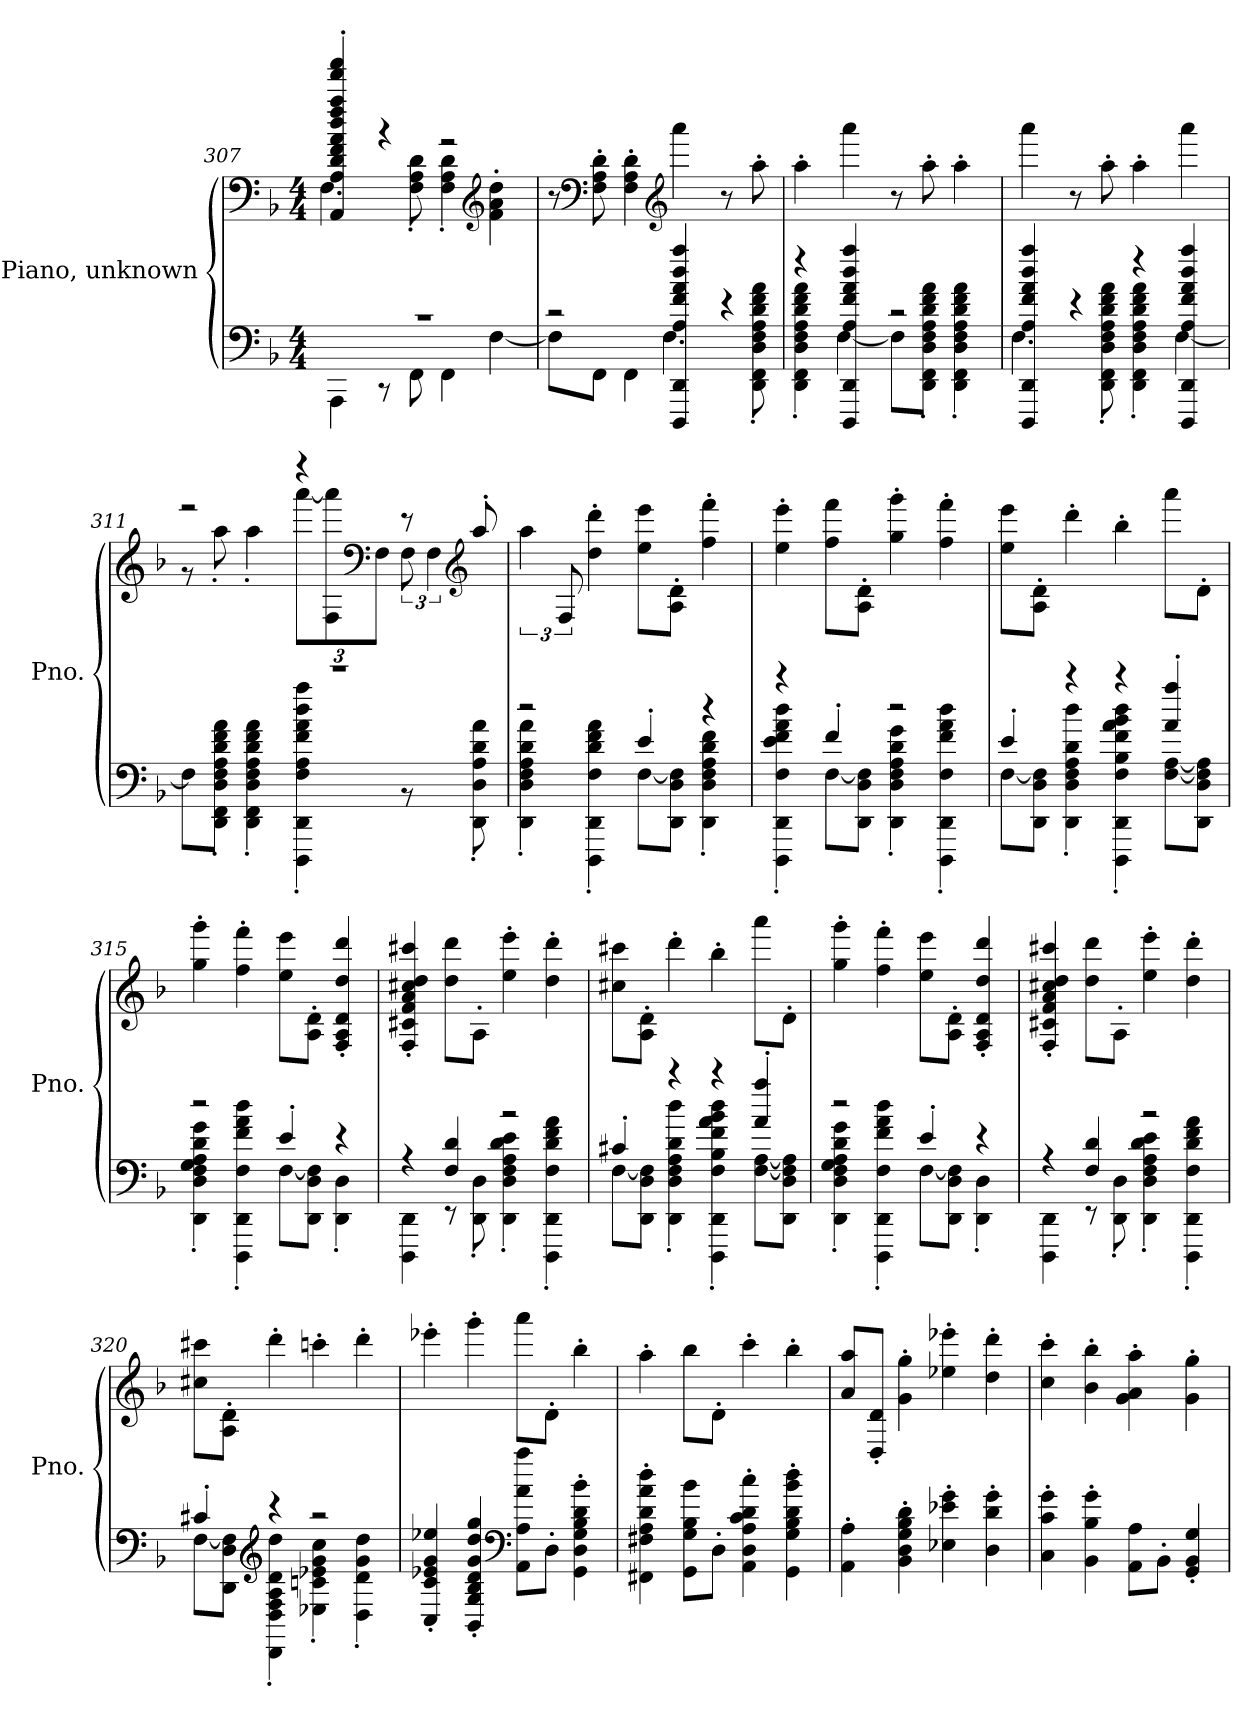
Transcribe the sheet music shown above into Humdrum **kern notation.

**kern	**kern
*part1	*part1
*staff2	*staff1
*I"Piano, unknown	*
*I'Pno.	*
*clefF4	*clefF4
*k[b-]	*k[b-]
*M4/4	*M4/4
=307	=307
*^	*^
1r	4AAA\	4AA/' 4A/' 4d/' 4f/' 4a/' 4dd/' 4ff/' 4aa/' 4fff/' 4aaa/'	4.F\
.	8r	4r	.
.	8FF\	.	8F\' 8A\' 8d\'
.	4FF\	2r	4F\' 4A\' 4d\'
*	*	*clefG2	*
.	[4F\	.	4f\' 4a\' 4dd\'
*	*	*v	*v
!!LO:PB:g=z
=308	=308	=308
2r	8F\L]	8r
*	*	*clefF4
.	8FF\J	8F\' 8A\' 8d\'
.	4FF\	4F\' 4A\' 4d\'
*	*	*clefG2
4DDD/ 4DD/ 4A/ 4f/ 4a/ 4dd/ 4aa/	4.F\	4aaa\
4r	.	8r
.	8DD\' 8FF\' 8D\' 8F\' 8A\' 8d\' 8f\' 8a\'	8aa'\
=309	=309	=309
4r	4DD\' 4FF\' 4D\' 4F\' 4A\' 4d\' 4f\' 4a\'	4aa'\
4DDD/ 4DD/ 4A/ 4f/ 4a/ 4dd/ 4aa/	[4F\	4aaa\
2r	8F\L]	8r
.	8DD\' 8FF\' 8D\' 8F\' 8A\' 8d\' 8f\' 8a\'J	8aa'\
.	4DD\' 4FF\' 4D\' 4F\' 4A\' 4d\' 4f\' 4a\'	4aa'\
=310	=310	=310
4DDD/ 4DD/ 4A/ 4f/ 4a/ 4dd/ 4aa/	4.F\	4aaa\
4r	.	8r
.	8DD\' 8FF\' 8D\' 8F\' 8A\' 8d\' 8f\' 8a\'	8aa'\
4r	4DD\' 4FF\' 4D\' 4F\' 4A\' 4d\' 4f\' 4a\'	4aa'\
4DDD/ 4DD/ 4A/ 4f/ 4a/ 4dd/ 4aa/	[4F\	4aaa\
=311	=311	=311
*	*	*^
1r	8F\L]	2r	8r
.	8DD\' 8FF\' 8D\' 8F\' 8A\' 8d\' 8f\' 8a\'J	.	8aa'\
.	4DD\' 4FF\' 4D\' 4F\' 4A\' 4d\' 4f\' 4a\'	.	4aa'\
*	*	*	*Xbrackettup
.	4DDD\' 4DD\' 4F\' 4A\' 4f\' 4a\' 4dd\' 4aa\'	4r	[12aaa\L
.	.	.	12F\ 12aaa\]
*	*	*clefF4	*
.	.	.	12F\J
*	*	*	*brackettup
.	8r	8r	12F\
.	.	.	6F\
*	*	*clefG2	*
.	8DD\' 8D\' 8A\' 8d\' 8a\'	8aa'/	.
*	*	*v	*v
!!LO:LB:g=z
=312	=312	=312
2r	4DD\' 4D\' 4F\' 4A\' 4d\' 4a\'	6aa\
.	.	12F/
.	4DDD\' 4DD\' 4F\' 4d\' 4f\' 4a\'	4dd\' 4ddd\'
4e'/	[8F\L	8ee\ 8eee\L
.	8DD\ 8D\ 8F\]J	8A\' 8d\'J
4r	4DD\' 4D\' 4F\' 4A\' 4d\' 4f\'	4ff\' 4fff\'
=313	=313	=313
4r	4DDD\' 4DD\' 4F\' 4e\' 4f\' 4a\' 4dd\'	4ee\' 4eee\'
4f'/	[8F\L	8ff\ 8fff\L
.	8DD\ 8D\ 8F\]J	8A\' 8d\'J
2r	4DD\' 4D\' 4F\' 4A\' 4d\' 4g\'	4gg\' 4ggg\'
.	4DDD\' 4DD\' 4F\' 4f\' 4a\' 4dd\'	4ff\' 4fff\'
=314	=314	=314
4e'/	[8F\L	8ee\ 8eee\L
.	8DD\ 8D\ 8F\]J	8A\' 8d\'J
4r	4DD\' 4D\' 4F\' 4A\' 4d\' 4dd\'	4ddd'\
4r	4DDD\' 4DD\' 4F\' 4B-\' 4f\' 4a\' 4b-\' 4dd\'	4bb-'\
4a/' 4aa/'	[8F\ [8A\L	8aaa\L
.	8DD\ 8D\ 8F\] 8A\]J	8d'\J
=315	=315	=315
2r	4DD\' 4D\' 4F\' 4G\' 4A\' 4d\' 4g\'	4gg\' 4ggg\'
.	4DDD\' 4DD\' 4F\' 4f\' 4a\' 4dd\'	4ff\' 4fff\'
4e'/	[8F\L	8ee\ 8eee\L
.	8DD\ 8D\ 8F\]J	8A\' 8d\'J
4r	4DD\' 4D\'	4F/' 4A/' 4d/' 4dd/' 4ddd/'
=316	=316	=316
4r	4DDD\ 4DD\	4F/' 4c#X/' 4f/' 4a/' 4cc#X/' 4dd/' 4ccc#X/'
4F/ 4d/	8r	8dd\ 8ddd\L
.	8DD\' 8D\'	8A'\J
2r	4DD\' 4D\' 4F\' 4A\' 4d\' 4e\'	4ee\' 4eee\'
.	4DDD\' 4DD\' 4F\' 4d\' 4f\' 4a\'	4dd\' 4ddd\'
!!LO:LB:g=z
=317	=317	=317
4c#X'/	[8F\L	8cc#X\ 8ccc#X\L
.	8DD\ 8D\ 8F\]J	8A\' 8d\'J
4r	4DD\' 4D\' 4F\' 4A\' 4d\' 4dd\'	4ddd'\
4r	4DDD\' 4DD\' 4F\' 4B-\' 4f\' 4a\' 4b-\' 4dd\'	4bb-'\
4a/' 4aa/'	[8F\ [8A\L	8aaa\L
.	8DD\ 8D\ 8F\] 8A\]J	8d'\J
=318	=318	=318
2r	4DD\' 4D\' 4F\' 4G\' 4A\' 4d\' 4g\'	4gg\' 4ggg\'
.	4DDD\' 4DD\' 4F\' 4f\' 4a\' 4dd\'	4ff\' 4fff\'
4e'/	[8F\L	8ee\ 8eee\L
.	8DD\ 8D\ 8F\]J	8A\' 8d\'J
4r	4DD\' 4D\'	4F/' 4A/' 4d/' 4dd/' 4ddd/'
=319	=319	=319
4r	4DDD\ 4DD\	4F/' 4c#X/' 4f/' 4a/' 4cc#X/' 4dd/' 4ccc#X/'
4F/ 4d/	8r	8dd\ 8ddd\L
.	8DD\' 8D\'	8A'\J
2r	4DD\' 4D\' 4F\' 4A\' 4d\' 4e\'	4ee\' 4eee\'
.	4DDD\' 4DD\' 4F\' 4d\' 4f\' 4a\'	4dd\' 4ddd\'
=320	=320	=320
4c#X'/	[8F\L	8cc#X\ 8ccc#X\L
.	8DD\ 8D\ 8F\]J	8A\' 8d\'J
*clefG2	*	*
4r	4DD\' 4D\' 4F\' 4A\' 4d\' 4dd\'	4ddd'\
2r	4E-X\' 4cn\' 4e-X\' 4g\' 4cc\'	4cccn'\
.	4D\' 4d\' 4g\' 4dd\'	4ddd'\
*v	*v	*
!!LO:LB:g=z
=321	=321
4C/' 4c/' 4e-X/' 4g/' 4ee-X/'	4eee-X'\
4BB-/' 4G/' 4B-/' 4d/' 4g/' 4dd/' 4gg/'	4ggg'\
*clefF4	*
8AA\ 8A\ 8a\ 8aa\L	8aaa\L
8D'\J	8d'\J
4GG\' 4D\' 4G\' 4B-\' 4d\' 4b-\'	4bb-'\
=322	=322
4FF#X\' 4F#X\' 4A\' 4d\' 4a\' 4dd\'	4aa'\
8GG\ 8G\ 8B-\ 8b-\L	8bb-\L
8D'\J	8d'\J
4AA\' 4D\' 4A\' 4c\' 4d\' 4cc\'	4ccc'\
4GG\' 4G\' 4B-\' 4d\' 4b-\' 4dd\'	4bb-'\
=323	=323
4AA\' 4A\'	8a/ 8aa/L
.	8D/' 8d/'J
4BB-\' 4D\' 4G\' 4B-\' 4d\'	4g\' 4gg\'
4E-X\' 4e-X\' 4g\'	4ee-X\' 4eee-X\'
4D\' 4d\' 4g\'	4dd\' 4ddd\'
=324	=324
4C\' 4c\' 4g\'	4cc\' 4ccc\'
4BB-\' 4B-\' 4g\'	4b-\' 4bb-\'
8AA\ 8A\L	4g\' 4a\' 4aa\'
8BB-'\J	.
4GG/' 4BB-/' 4G/'	4g\' 4gg\'
=	=
*-	*-
